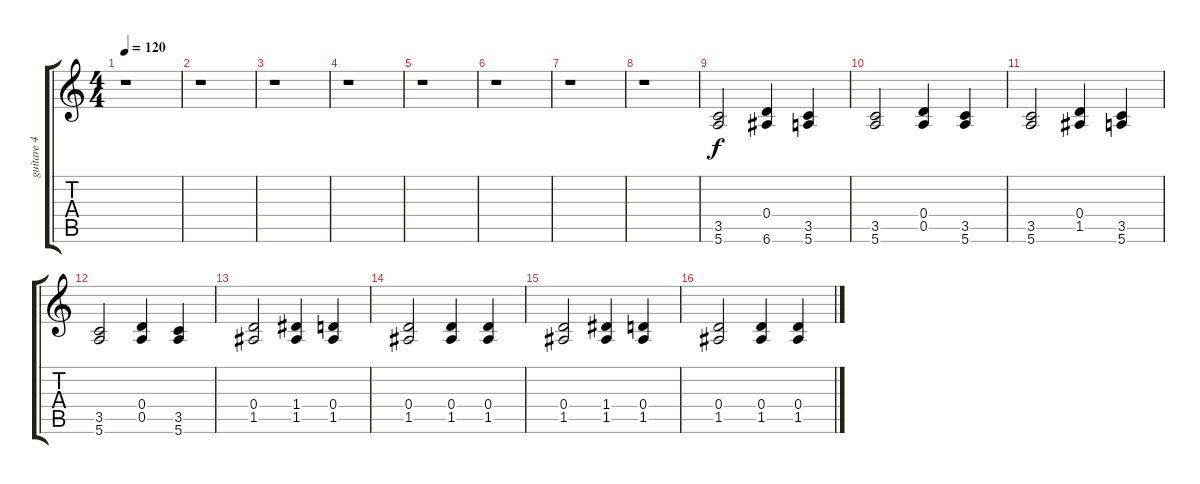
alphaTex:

\track ("guitare 4" "guitare 4") {instrument acousticguitarnylon}
\staff {score tabs}
\tuning (E4 B3 G3 D3 A2 E2) {hide}
\ts (4 4)
\tempo 120
\clef g2
\ks c
r.1{dy f} |
r.1 |
r.1 |
r.1 |
r.1 |
r.1 |
r.1 |
r.1 |
(3.5 5.6).2 (0.4 6.6).4 (3.5 5.6).4 |
(3.5 5.6).2 (0.4 0.5).4 (3.5 5.6).4 |
(3.5 5.6).2 (0.4 1.5).4 (3.5 5.6).4 |
(3.5 5.6).2 (0.4 0.5).4 (3.5 5.6).4 |
(0.4 1.5).2 (1.4 1.5).4 (0.4 1.5).4 |
(0.4 1.5).2 (0.4 1.5).4 (0.4 1.5).4 |
(0.4 1.5).2 (1.4 1.5).4 (0.4 1.5).4 |
(0.4 1.5).2 (0.4 1.5).4 (0.4 1.5).4
